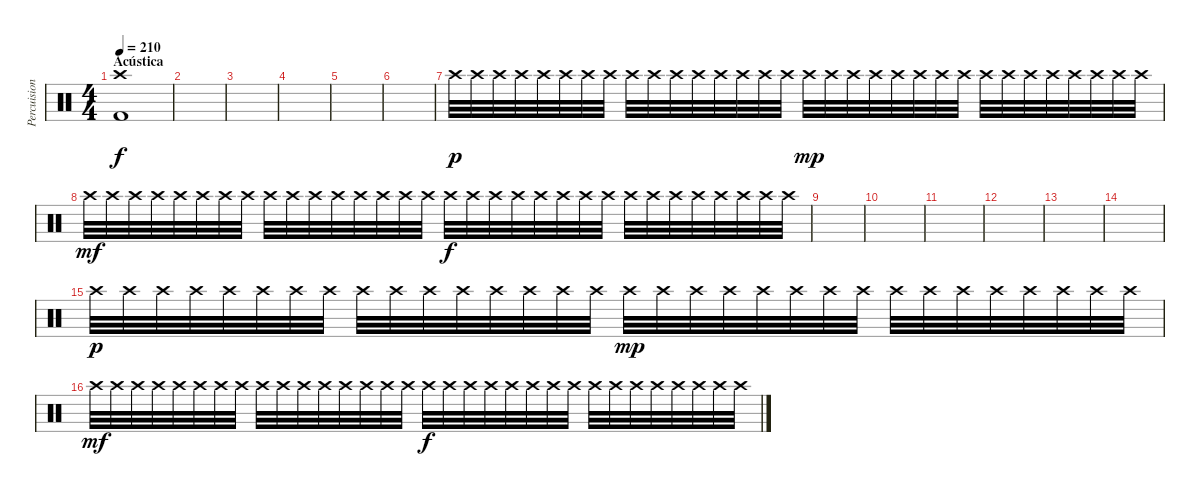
\track ("Percuision" "Percuision") {instrument percussion}
\staff {score}
\articulation defaults
\ts (4 4)
\section ("" "Acústica")
\tempo 210
\clef neutral
\ks c
("Crash high (hit)" "Kick (hit) 2").1{dy f} |
|
|
|
|
|
"Crash high (hit)".32{dy p} "Crash high (hit)".32 "Crash high (hit)".32 "Crash high (hit)".32 "Crash high (hit)".32 "Crash high (hit)".32 "Crash high (hit)".32 "Crash high (hit)".32 "Crash high (hit)".32 "Crash high (hit)".32 "Crash high (hit)".32 "Crash high (hit)".32 "Crash high (hit)".32 "Crash high (hit)".32 "Crash high (hit)".32 "Crash high (hit)".32 "Crash high (hit)".32{dy mp} "Crash high (hit)".32 "Crash high (hit)".32 "Crash high (hit)".32 "Crash high (hit)".32 "Crash high (hit)".32 "Crash high (hit)".32 "Crash high (hit)".32 "Crash high (hit)".32 "Crash high (hit)".32 "Crash high (hit)".32 "Crash high (hit)".32 "Crash high (hit)".32 "Crash high (hit)".32 "Crash high (hit)".32 "Crash high (hit)".32 |
"Crash high (hit)".32{dy mf} "Crash high (hit)".32 "Crash high (hit)".32 "Crash high (hit)".32 "Crash high (hit)".32 "Crash high (hit)".32 "Crash high (hit)".32 "Crash high (hit)".32 "Crash high (hit)".32 "Crash high (hit)".32 "Crash high (hit)".32 "Crash high (hit)".32 "Crash high (hit)".32 "Crash high (hit)".32 "Crash high (hit)".32 "Crash high (hit)".32 "Crash high (hit)".32{dy f} "Crash high (hit)".32 "Crash high (hit)".32 "Crash high (hit)".32 "Crash high (hit)".32 "Crash high (hit)".32 "Crash high (hit)".32 "Crash high (hit)".32 "Crash high (hit)".32 "Crash high (hit)".32 "Crash high (hit)".32 "Crash high (hit)".32 "Crash high (hit)".32 "Crash high (hit)".32 "Crash high (hit)".32 "Crash high (hit)".32 |
|
|
|
|
|
|
"Crash high (hit)".32{dy p} "Crash high (hit)".32 "Crash high (hit)".32 "Crash high (hit)".32 "Crash high (hit)".32 "Crash high (hit)".32 "Crash high (hit)".32 "Crash high (hit)".32 "Crash high (hit)".32 "Crash high (hit)".32 "Crash high (hit)".32 "Crash high (hit)".32 "Crash high (hit)".32 "Crash high (hit)".32 "Crash high (hit)".32 "Crash high (hit)".32 "Crash high (hit)".32{dy mp} "Crash high (hit)".32 "Crash high (hit)".32 "Crash high (hit)".32 "Crash high (hit)".32 "Crash high (hit)".32 "Crash high (hit)".32 "Crash high (hit)".32 "Crash high (hit)".32 "Crash high (hit)".32 "Crash high (hit)".32 "Crash high (hit)".32 "Crash high (hit)".32 "Crash high (hit)".32 "Crash high (hit)".32 "Crash high (hit)".32 |
"Crash high (hit)".32{dy mf} "Crash high (hit)".32 "Crash high (hit)".32 "Crash high (hit)".32 "Crash high (hit)".32 "Crash high (hit)".32 "Crash high (hit)".32 "Crash high (hit)".32 "Crash high (hit)".32 "Crash high (hit)".32 "Crash high (hit)".32 "Crash high (hit)".32 "Crash high (hit)".32 "Crash high (hit)".32 "Crash high (hit)".32 "Crash high (hit)".32 "Crash high (hit)".32{dy f} "Crash high (hit)".32 "Crash high (hit)".32 "Crash high (hit)".32 "Crash high (hit)".32 "Crash high (hit)".32 "Crash high (hit)".32 "Crash high (hit)".32 "Crash high (hit)".32 "Crash high (hit)".32 "Crash high (hit)".32 "Crash high (hit)".32 "Crash high (hit)".32 "Crash high (hit)".32 "Crash high (hit)".32 "Crash high (hit)".32
